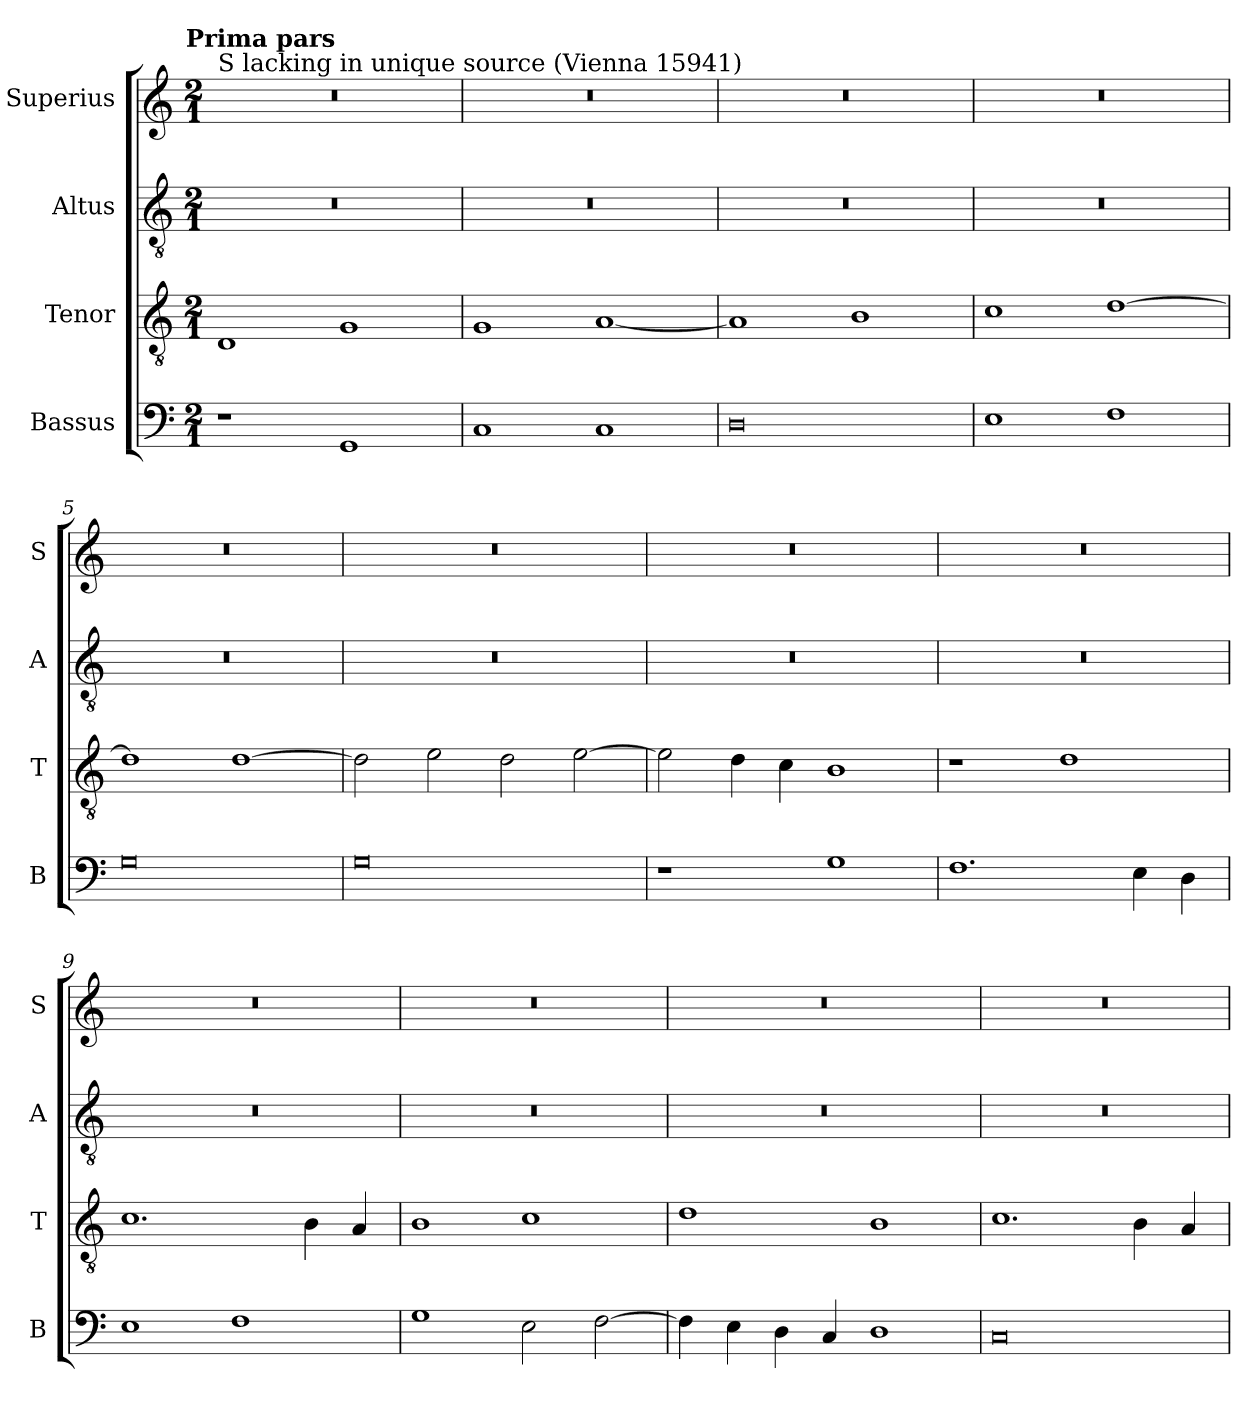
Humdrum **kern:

**kern	**kern	**kern	**kern
*part4	*part3	*part2	*part1
*staff4	*staff3	*staff2	*staff1
*I"Bassus	*I"Tenor	*I"Altus	*I"Superius
*I'B	*I'T	*I'A	*I'S
*clefF4	*clefGv2	*clefGv2	*clefG2
*k[]	*k[]	*k[]	*k[]
!!LO:TX:omd:t=Prima pars
*M2/1	*M2/1	*M2/1	*M2/1
=1	=1	=1	=1
!	!	!	!LO:TX:a:t=S lacking in unique source (Vienna 15941)
1r	1D	0r	0r
1GG	1G	.	.
=2	=2	=2	=2
1C	1G	0r	0r
1C	[1A	.	.
=3	=3	=3	=3
0D	1A]	0r	0r
.	1B	.	.
=4	=4	=4	=4
1E	1c	0r	0r
1F	[1d	.	.
=5	=5	=5	=5
0G	1d]	0r	0r
.	[1d	.	.
=6	=6	=6	=6
0G	2d\]	0r	0r
.	2e\	.	.
.	2d\	.	.
.	[2e\	.	.
=7	=7	=7	=7
1r	2e\]	0r	0r
.	4d\	.	.
.	4c\	.	.
1G	1B	.	.
=8	=8	=8	=8
1.F	1r	0r	0r
.	1d	.	.
4E\	.	.	.
4D\	.	.	.
=9	=9	=9	=9
1E	1.c	0r	0r
1F	.	.	.
.	4B\	.	.
.	4A/	.	.
=10	=10	=10	=10
1G	1B	0r	0r
2E\	1c	.	.
[2F\	.	.	.
=11	=11	=11	=11
4F\]	1d	0r	0r
4E\	.	.	.
4D\	.	.	.
4C/	.	.	.
1D	1B	.	.
=12	=12	=12	=12
0C	1.c	0r	0r
.	4B\	.	.
.	4A/	.	.
=	=	=	=
*-	*-	*-	*-
